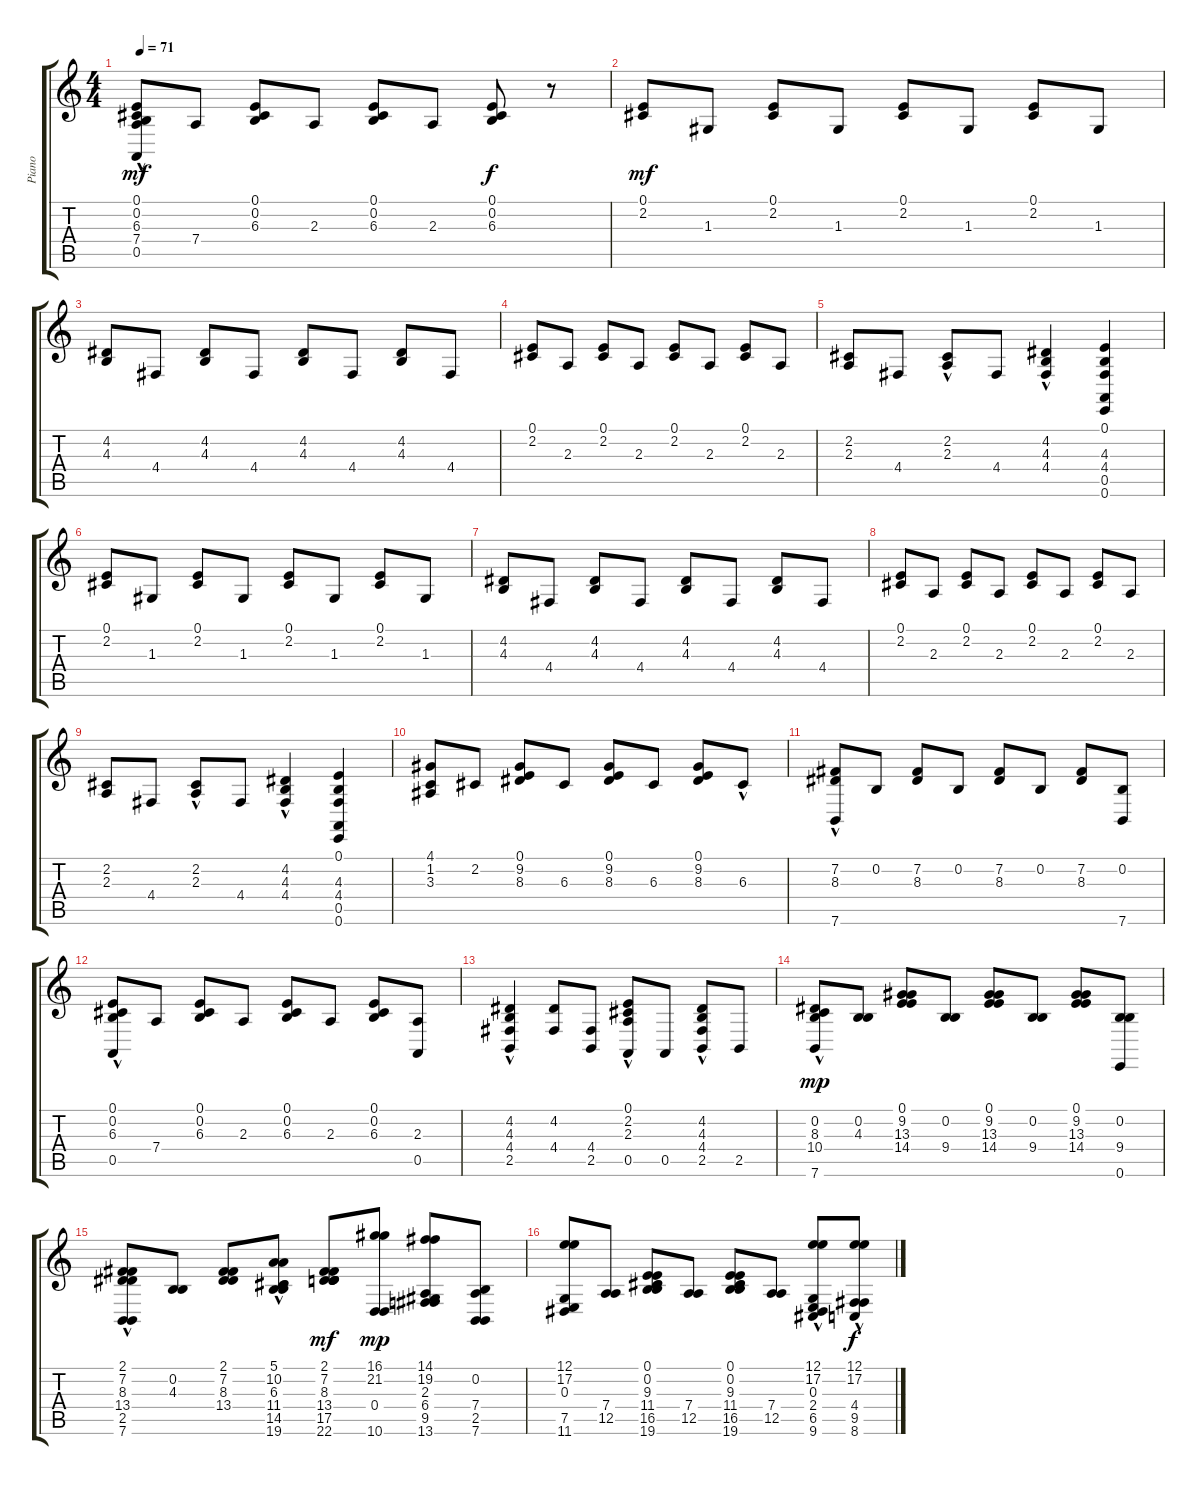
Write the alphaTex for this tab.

\track ("Piano" "Piano") {instrument acousticgrandpiano}
\staff {score tabs}
\tuning (E4 B3 G3 D3 A2 E2) {hide}
\ts (4 4)
\tempo 71
\clef g2
\ks c
(0.1 0.2 6.3 7.4{hac} 0.5{hac}).8{dy mf} 7.4.8 (0.1 0.2 6.3).8 2.3.8 (0.1 0.2 6.3).8 2.3.8 (0.1 0.2 6.3).8{dy f} r.8 |
(0.1 2.2).8{dy mf} 1.3.8 (0.1 2.2).8 1.3.8 (0.1 2.2).8 1.3.8 (0.1 2.2).8 1.3.8 |
(4.2 4.3).8 4.4.8 (4.2 4.3).8 4.4.8 (4.2 4.3).8 4.4.8 (4.2 4.3).8 4.4.8 |
(0.1 2.2).8 2.3.8 (0.1 2.2).8 2.3.8 (0.1 2.2).8 2.3.8 (0.1 2.2).8 2.3.8 |
(2.2 2.3).8 4.4.8 (2.2{hac} 2.3).8 4.4.8 (4.2 4.3 4.4{hac}).4 (0.1 4.3 4.4 0.5 0.6).4 |
(0.1 2.2).8 1.3.8 (0.1 2.2).8 1.3.8 (0.1 2.2).8 1.3.8 (0.1 2.2).8 1.3.8 |
(4.2 4.3).8 4.4.8 (4.2 4.3).8 4.4.8 (4.2 4.3).8 4.4.8 (4.2 4.3).8 4.4.8 |
(0.1 2.2).8 2.3.8 (0.1 2.2).8 2.3.8 (0.1 2.2).8 2.3.8 (0.1 2.2).8 2.3.8 |
(2.2 2.3).8 4.4.8 (2.2{hac} 2.3).8 4.4.8 (4.2 4.3 4.4{hac}).4 (0.1 4.3 4.4 0.5 0.6).4 |
(4.1 1.2 3.3).8 2.2.8 (0.1 9.2 8.3).8 6.3.8 (0.1 9.2 8.3).8 6.3.8 (0.1 9.2 8.3).8 6.3{hac}.8 |
(7.2 8.3 7.6{hac}).8 0.2.8 (7.2 8.3).8 0.2.8 (7.2 8.3).8 0.2.8 (7.2 8.3).8 (0.2 7.6).8 |
(0.1 0.2 6.3 0.5{hac}).8 7.4.8 (0.1 0.2 6.3).8 2.3.8 (0.1 0.2 6.3).8 2.3.8 (0.1 0.2 6.3).8 (2.3 0.5).8 |
(4.2{hac} 4.3{hac} 4.4{hac} 2.5).4 (4.2 4.4).8 (4.4 2.5).8 (0.1 2.2{hac} 2.3{hac} 0.5).8 0.5.8 (4.2{hac} 4.3{hac} 4.4{hac} 2.5).8 2.5.8 |
(0.2 8.3 10.4 7.6{hac}).8{dy mp} (0.2 4.3).8 (0.1 9.2 13.3 14.4).8 (0.2 9.4).8 (0.1 9.2 13.3 14.4).8 (0.2 9.4).8 (0.1 9.2 13.3 14.4).8 (0.2 9.4 0.6).8 |
(2.1 7.2 8.3 13.4 2.5{hac} 7.6{hac}).8 (0.2 4.3).8 (2.1 7.2 8.3 13.4).8 (5.1 10.2 6.3{hac} 11.4{hac} 14.5 19.6).8 (2.1 7.2 8.3 13.4 17.5 22.6).8{dy mf} (16.1 21.2 0.4 10.6).8{dy mp} (14.1 19.2 2.3 6.4 9.5 13.6).8 (0.2 7.4 2.5 7.6).8 |
(12.1 17.2 0.3 7.5 11.6).8 (7.4 12.5).8 (0.1 0.2 9.3 11.4 16.5 19.6).8 (7.4 12.5).8 (0.1 0.2 9.3 11.4 16.5 19.6).8 (7.4 12.5).8 (12.1 17.2 0.3{hac} 2.4 6.5 9.6).8 (12.1 17.2 4.4{hac} 9.5{hac} 8.6).8{dy f}
